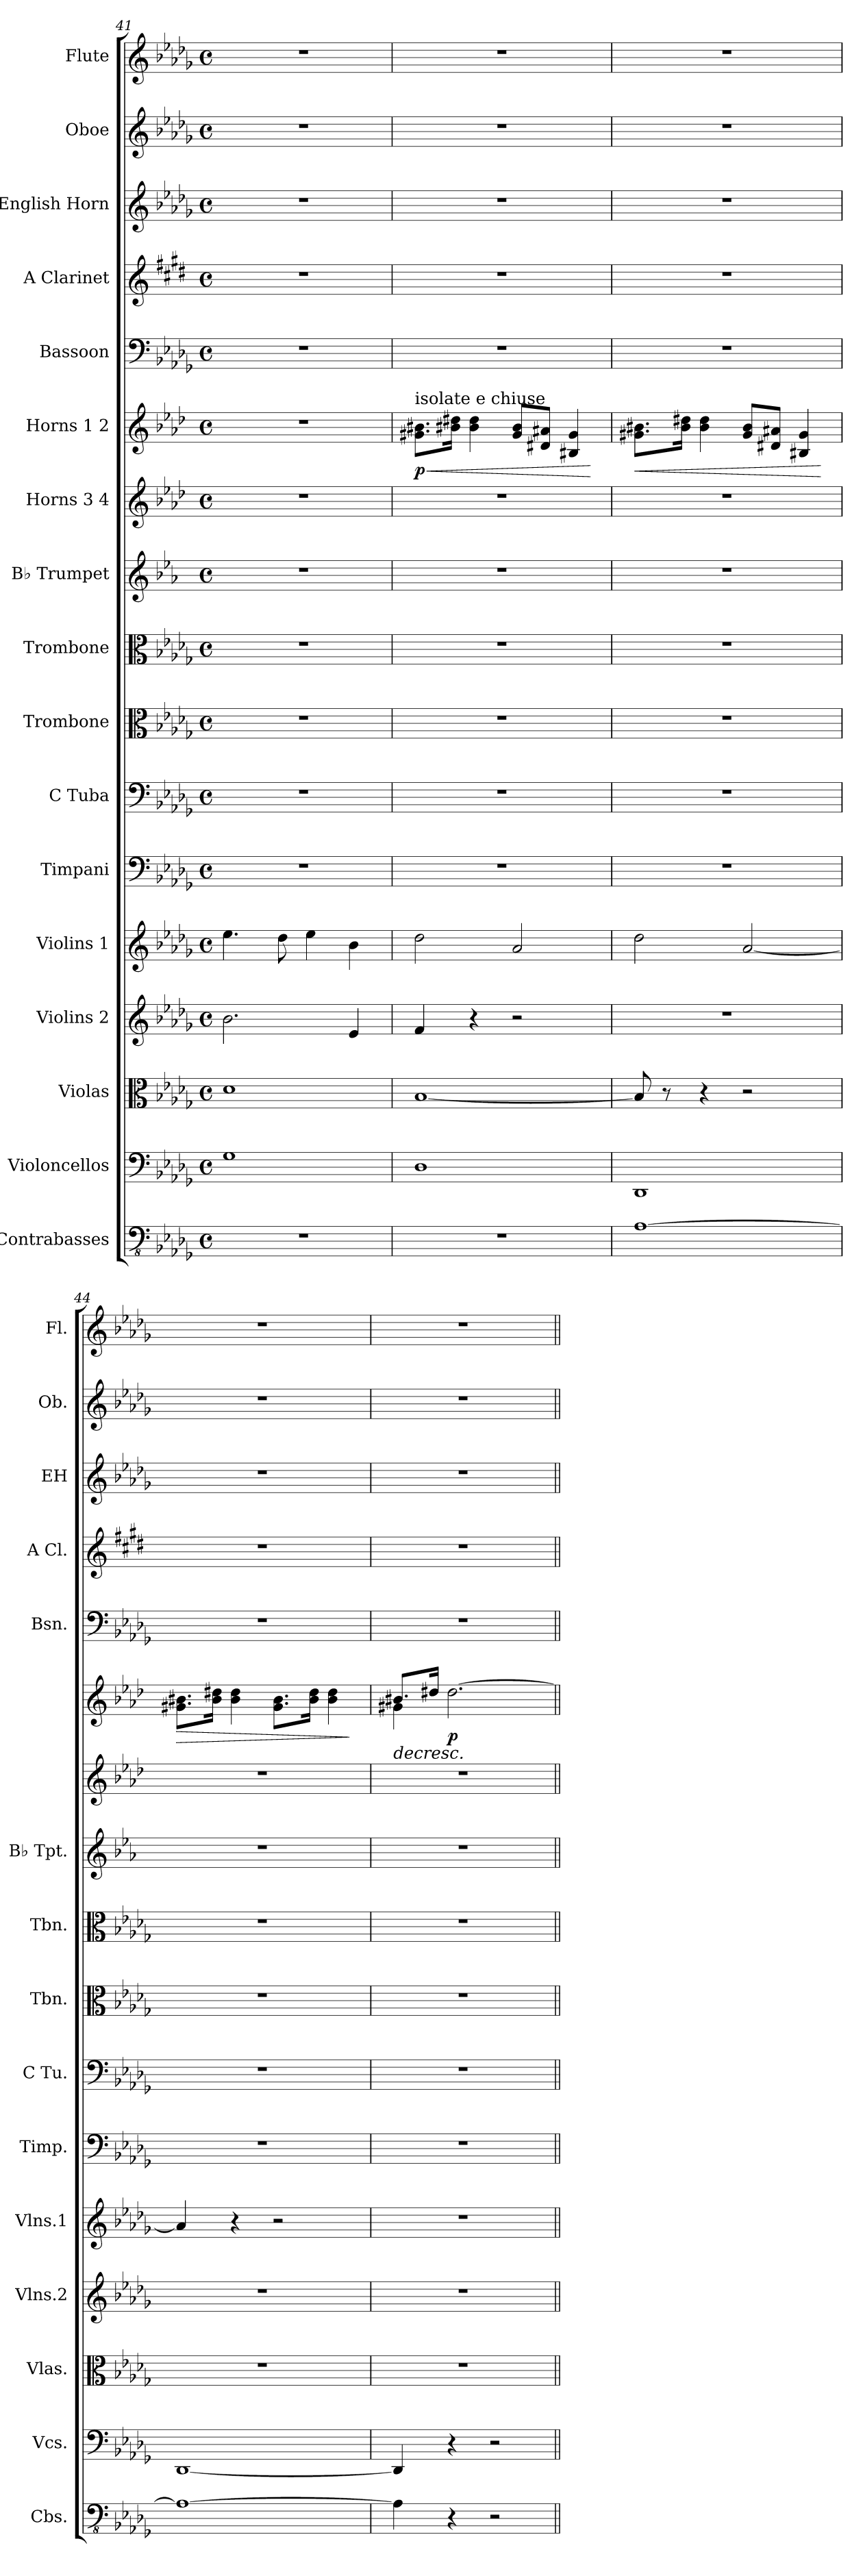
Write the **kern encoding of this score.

**kern	**kern	**kern	**kern	**kern	**kern	**kern	**kern	**kern	**kern	**kern	**kern	**dynam	**kern	**kern	**kern	**kern	**kern
*part17	*part16	*part15	*part14	*part13	*part12	*part11	*part10	*part9	*part8	*part7	*part6	*part6	*part5	*part4	*part3	*part2	*part1
*staff17	*staff16	*staff15	*staff14	*staff13	*staff12	*staff11	*staff10	*staff9	*staff8	*staff7	*staff6	*staff6	*staff5	*staff4	*staff3	*staff2	*staff1
*I"Contrabasses	*I"Violoncellos	*I"Violas	*I"Violins 2	*I"Violins 1	*I"Timpani	*I"C Tuba	*I"Trombone	*I"Trombone	*I"B♭ Trumpet	*I"Horns 3 4	*I"Horns 1 2	*	*I"Bassoon	*I"A Clarinet	*I"English Horn	*I"Oboe	*I"Flute
*I'Cbs.	*I'Vcs.	*I'Vlas.	*I'Vlns.2	*I'Vlns.1	*I'Timp.	*I'C Tu.	*I'Tbn.	*I'Tbn.	*I'B♭ Tpt.	*	*	*	*I'Bsn.	*I'A Cl.	*I'EH	*I'Ob.	*I'Fl.
*clefFv4	*clefF4	*clefC3	*clefG2	*clefG2	*clefF4	*clefF4	*clefC3	*clefC3	*clefG2	*clefG2	*clefG2	*	*clefF4	*clefG2	*clefG2	*clefG2	*clefG2
*	*	*	*	*	*	*	*	*	*ITrd1c2	*ITrd4c7	*ITrd4c7	*	*	*ITrd2c3	*	*	*
*k[b-e-a-d-g-]	*k[b-e-a-d-g-]	*k[b-e-a-d-g-]	*k[b-e-a-d-g-]	*k[b-e-a-d-g-]	*k[b-e-a-d-g-]	*k[b-e-a-d-g-]	*k[b-e-a-d-g-]	*k[b-e-a-d-g-]	*k[b-e-a-d-g-]	*k[b-e-a-d-g-]	*k[b-e-a-d-g-]	*	*k[b-e-a-d-g-]	*k[f#c#g#d#a#e#b#]	*k[b-e-a-d-g-]	*k[b-e-a-d-g-]	*k[b-e-a-d-g-]
*M4/4	*M4/4	*M4/4	*M4/4	*M4/4	*M4/4	*M4/4	*M4/4	*M4/4	*M4/4	*M4/4	*M4/4	*	*M4/4	*M4/4	*M4/4	*M4/4	*M4/4
*met(c)	*met(c)	*met(c)	*met(c)	*met(c)	*met(c)	*met(c)	*met(c)	*met(c)	*met(c)	*met(c)	*met(c)	*	*met(c)	*met(c)	*met(c)	*met(c)	*met(c)
=41	=41	=41	=41	=41	=41	=41	=41	=41	=41	=41	=41	=41	=41	=41	=41	=41	=41
1r	1G-	1d-	2.b-\	4.ee-\	1r	1r	1r	1r	1r	1r	1r	.	1r	1r	1r	1r	1r
.	.	.	.	8dd-\	.	.	.	.	.	.	.	.	.	.	.	.	.
.	.	.	.	4ee-\	.	.	.	.	.	.	.	.	.	.	.	.	.
.	.	.	4e-/	4b-\	.	.	.	.	.	.	.	.	.	.	.	.	.
=42	=42	=42	=42	=42	=42	=42	=42	=42	=42	=42	=42	=42	=42	=42	=42	=42	=42
!	!	!	!	!	!	!	!	!	!	!	!LO:TX:a:t=isolate e chiuse	!	!	!	!	!	!
!	!	!	!	!	!	!	!	!	!	!	!	!LO:HP:b	!	!	!	!	!
!	!	!	!	!	!	!	!	!	!	!	!	!LO:DY:n=1:b	!	!	!	!	!
1r	1D-	[1B-	4f/	2dd-\	1r	1r	1r	1r	1r	1r	8.c#X\ 8.e#X\L	< p	1r	1r	1r	1r	1r
.	.	.	.	.	.	.	.	.	.	.	16e#X\ 16g#X\Jk	.	.	.	.	.	.
.	.	.	4r	.	.	.	.	.	.	.	4e#\ 4g#\	.	.	.	.	.	.
.	.	.	2r	2a-/	.	.	.	.	.	.	8c#/ 8e#/L	.	.	.	.	.	.
.	.	.	.	.	.	.	.	.	.	.	8G#X/ 8d#X/J	.	.	.	.	.	.
.	.	.	.	.	.	.	.	.	.	.	4E#X/ 4c#/	.	.	.	.	.	.
.	.	.	.	.	.	.	.	.	.	.	.	[	.	.	.	.	.
!!LO:PB:g=z
=43	=43	=43	=43	=43	=43	=43	=43	=43	=43	=43	=43	=43	=43	=43	=43	=43	=43
!	!	!	!	!	!	!	!	!	!	!	!	!LO:HP:b	!	!	!	!	!
[1AA-	1DD-	8B-/]	1r	2dd-\	1r	1r	1r	1r	1r	1r	8.c#X\ 8.e#X\L	<	1r	1r	1r	1r	1r
.	.	8r	.	.	.	.	.	.	.	.	.	.	.	.	.	.	.
.	.	.	.	.	.	.	.	.	.	.	16e#\ 16g#X\Jk	.	.	.	.	.	.
.	.	4r	.	.	.	.	.	.	.	.	4e#\ 4g#\	.	.	.	.	.	.
.	.	2r	.	[2a-/	.	.	.	.	.	.	8c#/ 8e#/L	.	.	.	.	.	.
.	.	.	.	.	.	.	.	.	.	.	8G#X/ 8d#X/J	.	.	.	.	.	.
.	.	.	.	.	.	.	.	.	.	.	4E#X/ 4c#/	.	.	.	.	.	.
.	.	.	.	.	.	.	.	.	.	.	.	[	.	.	.	.	.
=44	=44	=44	=44	=44	=44	=44	=44	=44	=44	=44	=44	=44	=44	=44	=44	=44	=44
!	!	!	!	!	!	!	!	!	!	!	!	!LO:HP:b	!	!	!	!	!
!	!	!	!	!	!	!	!	!	!	!	!	!LO:DY:n=1:b	!	!	!	!	!
!	!	!	!	!	!	!	!	!	!	!	!	!LO:DY:n=2:b	!	!	!	!	!
1AA-_	[1DD-	1r	1r	4a-/]	1r	1r	1r	1r	1r	1r	8.c#X\ 8.e#X\L	> other-dynamics f	1r	1r	1r	1r	1r
.	.	.	.	.	.	.	.	.	.	.	16e#\ 16g#X\Jk	.	.	.	.	.	.
.	.	.	.	4r	.	.	.	.	.	.	4e#\ 4g#\	.	.	.	.	.	.
.	.	.	.	2r	.	.	.	.	.	.	8.c#\ 8.e#\L	.	.	.	.	.	.
.	.	.	.	.	.	.	.	.	.	.	16e#\ 16g#\Jk	.	.	.	.	.	.
.	.	.	.	.	.	.	.	.	.	.	4e#\ 4g#\	.	.	.	.	.	.
.	.	.	.	.	.	.	.	.	.	.	.	]	.	.	.	.	.
=45	=45	=45	=45	=45	=45	=45	=45	=45	=45	=45	=45	=45	=45	=45	=45	=45	=45
!	!	!	!	!	!	!	!	!	!	!	!	!LO:HP:b	!	!	!	!	!
*	*	*	*	*	*	*	*	*	*	*	*^	*	*	*	*	*	*
4AA-\]	4DD-/]	1r	1r	1r	1r	1r	1r	1r	1r	1r	8.e#X/L	4c#X\	>	1r	1r	1r	1r	1r
.	.	.	.	.	.	.	.	.	.	.	16g#X/Jk	.	.	.	.	.	.	.
!	!	!	!	!	!	!	!	!	!	!	!	!	!LO:DY:b	!	!	!	!	!
4r	4r	.	.	.	.	.	.	.	.	.	[2.g#\	2.ryy	p	.	.	.	.	.
2r	2r	.	.	.	.	.	.	.	.	.	.	.	.	.	.	.	.	.
*	*	*	*	*	*	*	*	*	*	*	*v	*v	*	*	*	*	*	*
.	.	.	.	.	.	.	.	.	.	.	.	]	.	.	.	.	.
=||	=||	=||	=||	=||	=||	=||	=||	=||	=||	=||	=||	=||	=||	=||	=||	=||	=||
*-	*-	*-	*-	*-	*-	*-	*-	*-	*-	*-	*-	*-	*-	*-	*-	*-	*-
